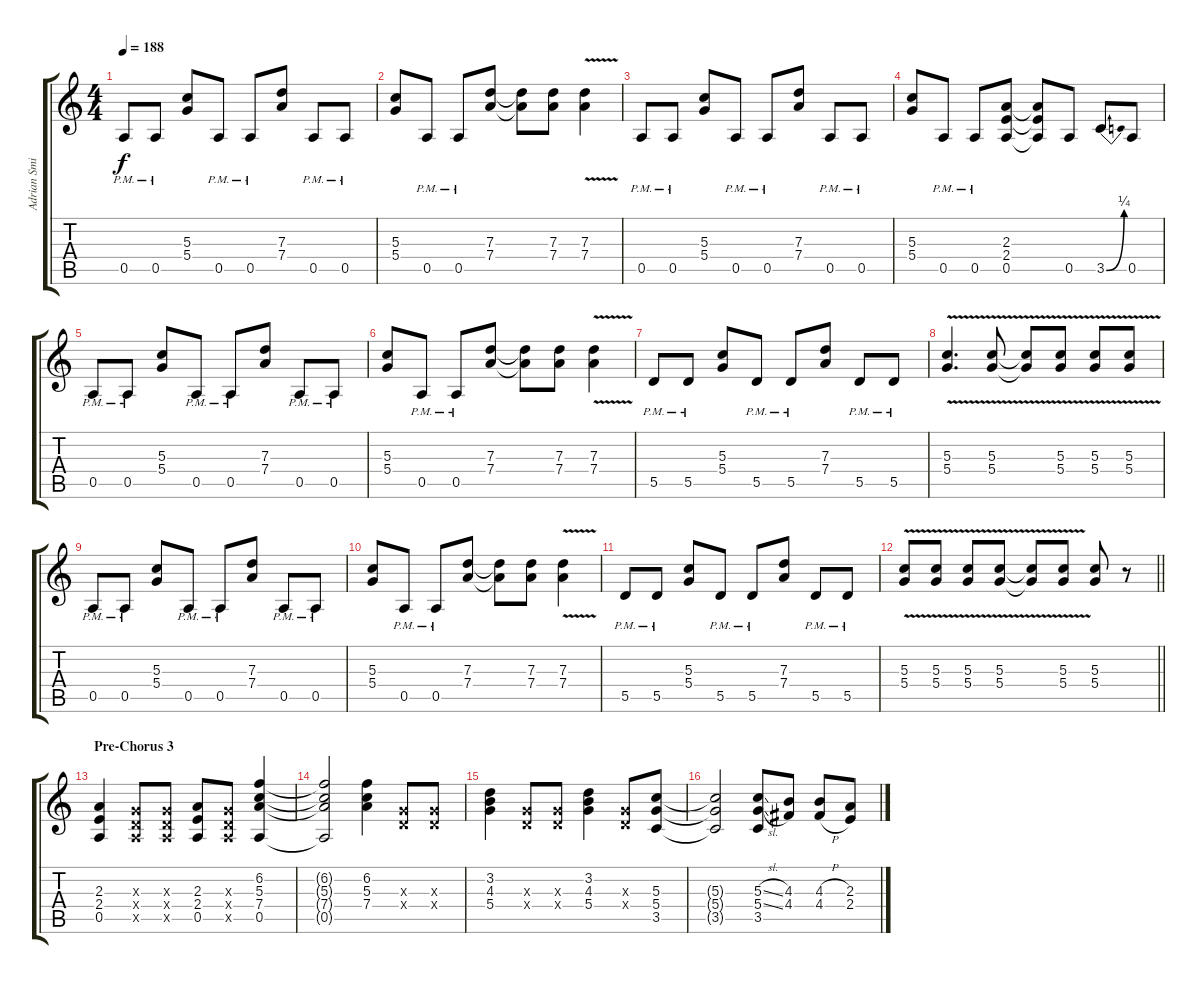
\track ("Adrian Smith" "Adrian Smi") {instrument distortionguitar}
\staff {score tabs}
\tuning (E4 B3 G3 D3 A2 E2) {hide}
\ts (4 4)
\tempo 188
\clef g2
\ks c
0.5{pm}.8{dy f} 0.5{pm}.8 (5.3 5.4).8 0.5{pm}.8 0.5{pm}.8 (7.3 7.4).8 0.5{pm}.8 0.5{pm}.8 |
(5.3 5.4).8 0.5{pm}.8 0.5{pm}.8 (7.3 7.4).8 (7.3{t} 7.4{t}).8 (7.3 7.4).8 (7.3{v} 7.4{v}).4 |
0.5{pm}.8 0.5{pm}.8 (5.3 5.4).8 0.5{pm}.8 0.5{pm}.8 (7.3 7.4).8 0.5{pm}.8 0.5{pm}.8 |
(5.3 5.4).8 0.5{pm}.8 0.5{pm}.8 (2.3 2.4 0.5).8 (2.3{t} 2.4{t} 0.5{t}).8 0.5.8 3.5{be (bend 0 0 60 1)}.8 0.5.8 |
0.5{pm}.8 0.5{pm}.8 (5.3 5.4).8 0.5{pm}.8 0.5{pm}.8 (7.3 7.4).8 0.5{pm}.8 0.5{pm}.8 |
(5.3 5.4).8 0.5{pm}.8 0.5{pm}.8 (7.3 7.4).8 (7.3{t} 7.4{t}).8 (7.3 7.4).8 (7.3{v} 7.4{v}).4 |
5.5{pm}.8 5.5{pm}.8 (5.3 5.4).8 5.5{pm}.8 5.5{pm}.8 (7.3 7.4).8 5.5{pm}.8 5.5{pm}.8 |
(5.3{v} 5.4{v}).4{d} (5.3{v} 5.4{v}).8 (5.3{t} 5.4{t}).8 (5.3{v} 5.4{v}).8 (5.3{v} 5.4{v}).8 (5.3{v} 5.4{v}).8 |
0.5{pm}.8 0.5{pm}.8 (5.3 5.4).8 0.5{pm}.8 0.5{pm}.8 (7.3 7.4).8 0.5{pm}.8 0.5{pm}.8 |
(5.3 5.4).8 0.5{pm}.8 0.5{pm}.8 (7.3 7.4).8 (7.3{t} 7.4{t}).8 (7.3 7.4).8 (7.3{v} 7.4{v}).4 |
5.5{pm}.8 5.5{pm}.8 (5.3 5.4).8 5.5{pm}.8 5.5{pm}.8 (7.3 7.4).8 5.5{pm}.8 5.5{pm}.8 |
\barLineRight lightlight
(5.3{v} 5.4{v}).8 (5.3{v} 5.4{v}).8 (5.3{v} 5.4{v}).8 (5.3{v} 5.4{v}).8 (5.3{t} 5.4{t}).8 (5.3{v} 5.4{v}).8 (5.3 5.4).8 r.8 |
\section ("" "Pre-Chorus 3")
(2.3 2.4 0.5).4 (0.3{x} 0.4{x} 0.5{x}).8 (0.3{x} 0.4{x} 0.5{x}).8 (2.3 2.4 0.5).8 (0.3{x} 0.4{x} 0.5{x}).8 (6.2 5.3 7.4 0.5).4 |
(6.2{t} 5.3{t} 7.4{t} 0.5{t}).2 (6.2 5.3 7.4).4 (0.3{x} 0.4{x}).8 (0.3{x} 0.4{x}).8 |
(3.2 4.3 5.4).4 (0.3{x} 0.4{x}).8 (0.3{x} 0.4{x}).8 (3.2 4.3 5.4).4 (0.3{x} 0.4{x}).8 (5.3 5.4 3.5).8 |
(5.3{t} 5.4{t} 3.5{t}).2 (5.3{sl} 5.4{sl} 3.5).8 (4.3 4.4).8 (4.3{h} 4.4{h}).8 (2.3 2.4).8
